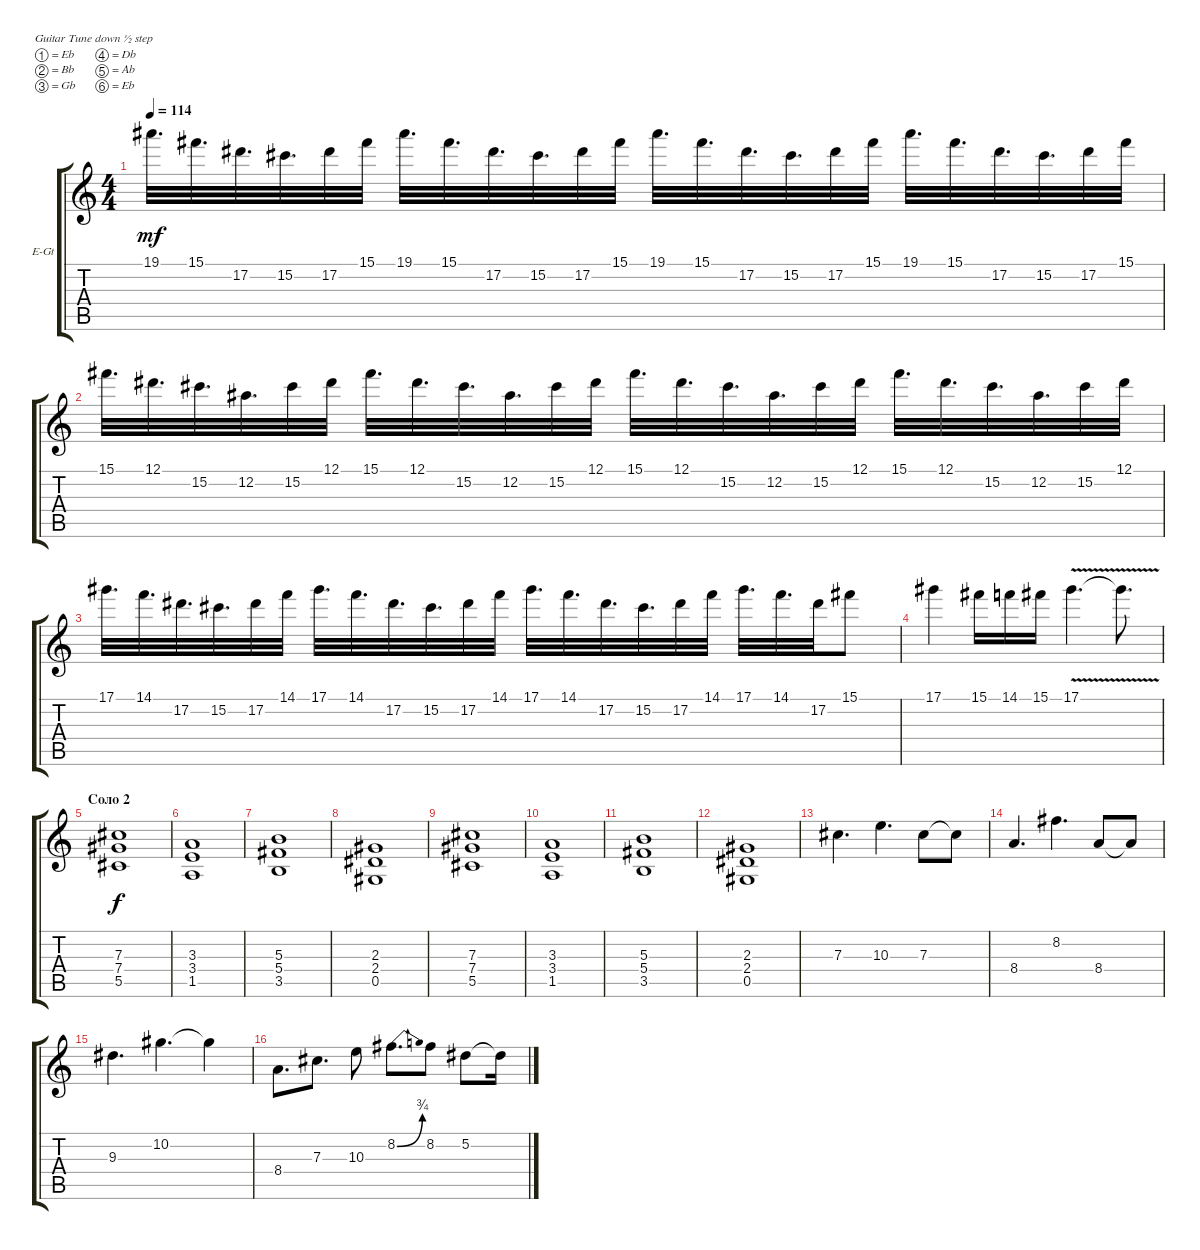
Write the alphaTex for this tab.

\bracketExtendMode groupsimilarinstruments
\firstSystemTrackNameOrientation horizontal
\otherSystemsTrackNameOrientation horizontal
\track ("Гитара 1" "E-Gt") {instrument distortionguitar}
\staff {score tabs}
\tuning (Eb4 Bb3 Gb3 Db3 Ab2 Eb2)
\ts (4 4)
\tempo 114
\clef g2
\scale
0.333333
\ks c
19.1.32{d dy mf} 15.1.32{d} 17.2.32{d} 15.2.32{d} 17.2.32 15.1.32 19.1.32{d} 15.1.32{d} 17.2.32{d} 15.2.32{d} 17.2.32 15.1.32 19.1.32{d} 15.1.32{d} 17.2.32{d} 15.2.32{d} 17.2.32 15.1.32 19.1.32{d} 15.1.32{d} 17.2.32{d} 15.2.32{d} 17.2.32 15.1.32 |
\scale
0.333333 15.1.32{d} 12.1.32{d} 15.2.32{d} 12.2.32{d} 15.2.32 12.1.32 15.1.32{d} 12.1.32{d} 15.2.32{d} 12.2.32{d} 15.2.32 12.1.32 15.1.32{d} 12.1.32{d} 15.2.32{d} 12.2.32{d} 15.2.32 12.1.32 15.1.32{d} 12.1.32{d} 15.2.32{d} 12.2.32{d} 15.2.32 12.1.32 |
\scale
0.333333 17.1.32{d} 14.1.32{d} 17.2.32{d} 15.2.32{d} 17.2.32 14.1.32 17.1.32{d} 14.1.32{d} 17.2.32{d} 15.2.32{d} 17.2.32 14.1.32 17.1.32{d} 14.1.32{d} 17.2.32{d} 15.2.32{d} 17.2.32 14.1.32 17.1.32{d} 14.1.32{d} 17.2.32 15.1.8 |
\scale
0.333333 17.1.4 15.1.16 14.1.16 15.1.16 17.1{v}.4{d} 17.1{v t}.8{d} |
\section ("" "Соло 2")
\scale
0.333333 (7.3 7.4 5.5).1{dy f} |
\scale
0.333333 (3.3 3.4 1.5).1 |
\scale
0.333333 (5.3 5.4 3.5).1 |
\scale
0.333333 (2.3 2.4 0.5).1 |
\scale
0.333333 (7.3 7.4 5.5).1 |
\scale
0.333333 (3.3 3.4 1.5).1 |
\scale
0.333333 (5.3 5.4 3.5).1 |
\scale
0.333333 (2.3 2.4 0.5).1 |
\scale
0.333333 7.3.4{d} 10.3.4{d} 7.3.8 7.3{t}.8 |
\scale
0.333333 8.4.4{d} 8.2.4{d} 8.4.8 8.4{t}.8 |
\scale
0.333333 9.3.4{d} 10.2.4{d} 10.2{t}.4 |
\scale
0.333333 8.4.8{d} 7.3.8{d} 10.3.8 8.2{be (bend 0 0 60 3)}.8{d} 8.2.8 5.2.8 5.2{t}.16
